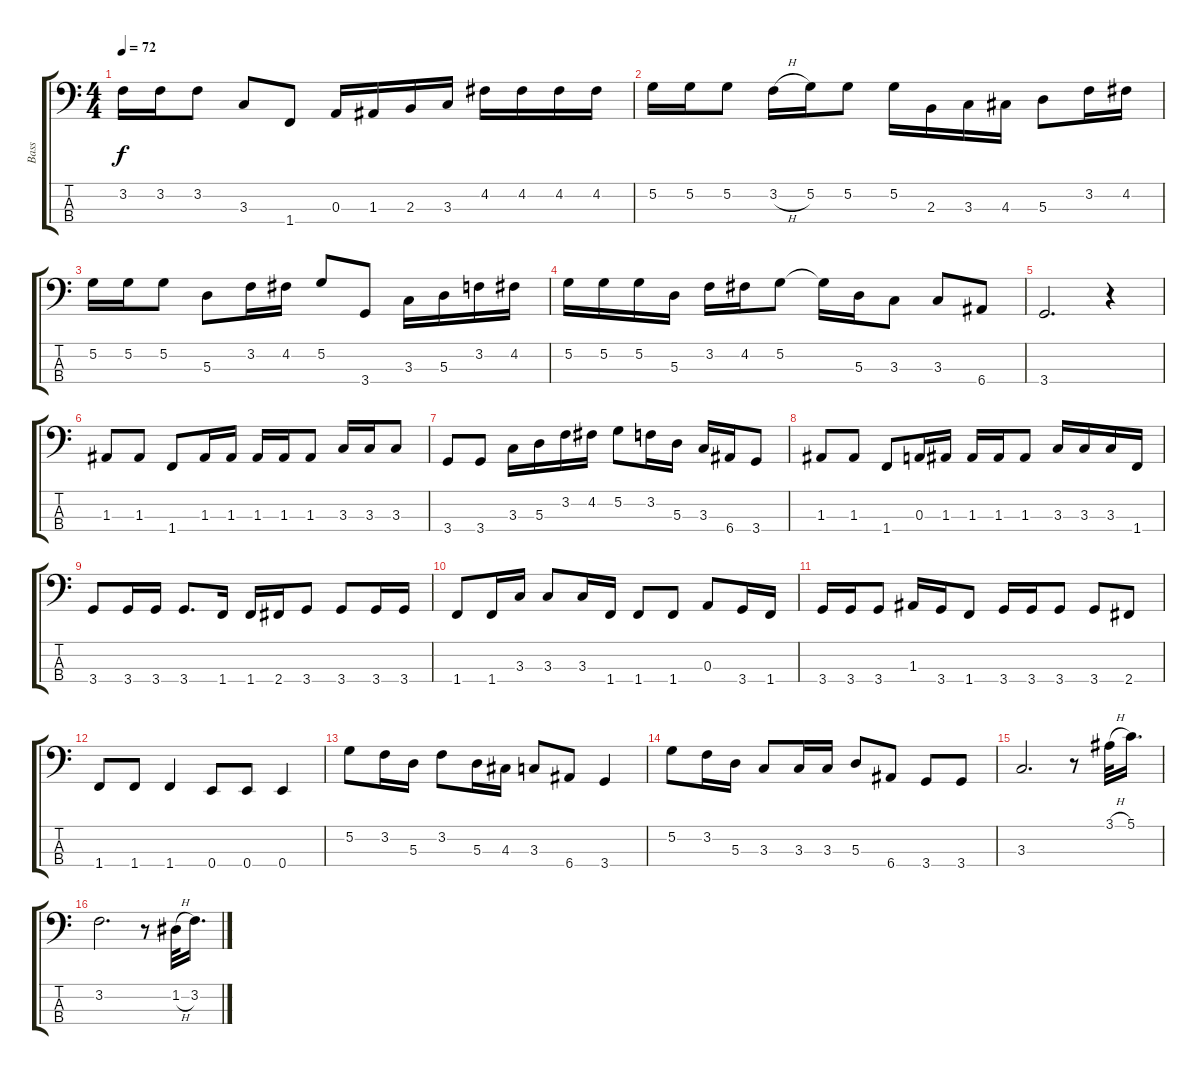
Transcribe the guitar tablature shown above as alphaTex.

\track ("Bass" "Bass") {instrument electricbassfinger}
\staff {score tabs}
\tuning (G2 D2 A1 E1) {hide}
\ts (4 4)
\tempo 72
\clef f4
\ks c
3.2.16{dy f} 3.2.16 3.2.8 3.3.8 1.4.8 0.3.16 1.3.16 2.3.16 3.3.16 4.2.16 4.2.16 4.2.16 4.2.16 |
5.2.16 5.2.16 5.2.8 3.2{h}.16 5.2.16 5.2.8 5.2.16 2.3.16 3.3.16 4.3.16 5.3.8 3.2.16 4.2.16 |
5.2.16 5.2.16 5.2.8 5.3.8 3.2.16 4.2.16 5.2.8 3.4.8 3.3.16 5.3.16 3.2.16 4.2.16 |
5.2.16 5.2.16 5.2.16 5.3.16 3.2.16 4.2.16 5.2.8 5.2{t}.16 5.3.16 3.3.8 3.3.8 6.4.8 |
3.4.2{d} r.4 |
1.3.8 1.3.8 1.4.8 1.3.16 1.3.16 1.3.16 1.3.16 1.3.8 3.3.16 3.3.16 3.3.8 |
3.4.8 3.4.8 3.3.16 5.3.16 3.2.16 4.2.16 5.2.8 3.2.16 5.3.16 3.3.16 6.4.16 3.4.8 |
1.3.8 1.3.8 1.4.8 0.3.16 1.3.16 1.3.16 1.3.16 1.3.8 3.3.16 3.3.16 3.3.16 1.4.16 |
3.4.8 3.4.16 3.4.16 3.4.8{d} 1.4.16 1.4.16 2.4.16 3.4.8 3.4.8 3.4.16 3.4.16 |
1.4.8 1.4.16 3.3.16 3.3.8 3.3.16 1.4.16 1.4.8 1.4.8 0.3.8 3.4.16 1.4.16 |
3.4.16 3.4.16 3.4.8 1.3.16 3.4.16 1.4.8 3.4.16 3.4.16 3.4.8 3.4.8 2.4.8 |
1.4.8 1.4.8 1.4.4 0.4.8 0.4.8 0.4.4 |
5.2.8 3.2.16 5.3.16 3.2.8 5.3.16 4.3.16 3.3.8 6.4.8 3.4.4 |
5.2.8 3.2.16 5.3.16 3.3.8 3.3.16 3.3.16 5.3.8 6.4.8 3.4.8 3.4.8 |
3.3.2{d} r.8 3.1{h}.32 5.1.16{d} |
3.2.2{d} r.8 1.2{h}.32 3.2.16{d}
